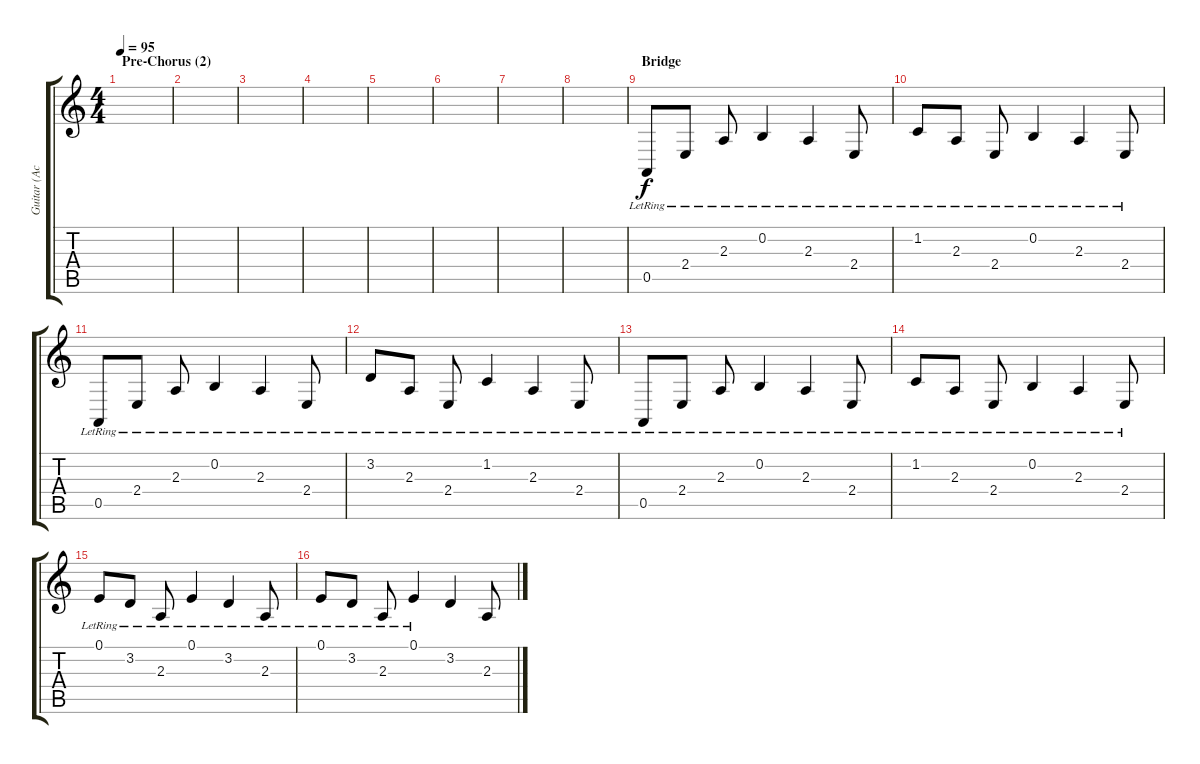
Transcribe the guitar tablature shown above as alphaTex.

\track ("Guitar (Acoustic)" "Guitar (Ac") {instrument sitar}
\staff {score tabs}
\tuning (E4 B3 G3 D3 A2 E2) {hide}
\ts (4 4)
\section ("" "Pre-Chorus (2)")
\tempo 95
\clef g2
\ks c
|
|
|
|
|
|
|
|
\section ("" "Bridge")
0.5{lr}.8 2.4{lr}.8 2.3{lr}.8 0.2{lr}.4 2.3{lr}.4 2.4{lr}.8 |
1.2{lr}.8 2.3{lr}.8 2.4{lr}.8 0.2{lr}.4 2.3{lr}.4 2.4{lr}.8 |
0.5{lr}.8 2.4{lr}.8 2.3{lr}.8 0.2{lr}.4 2.3{lr}.4 2.4{lr}.8 |
3.2{lr}.8 2.3{lr}.8 2.4{lr}.8 1.2{lr}.4 2.3{lr}.4 2.4{lr}.8 |
0.5{lr}.8 2.4{lr}.8 2.3{lr}.8 0.2{lr}.4 2.3{lr}.4 2.4{lr}.8 |
1.2{lr}.8 2.3{lr}.8 2.4{lr}.8 0.2{lr}.4 2.3{lr}.4 2.4{lr}.8 |
0.1{lr}.8 3.2{lr}.8 2.3{lr}.8 0.1{lr}.4 3.2{lr}.4 2.3{lr}.8 |
0.1{lr}.8 3.2{lr}.8 2.3{lr}.8 0.1{lr}.4 3.2.4 2.3.8
